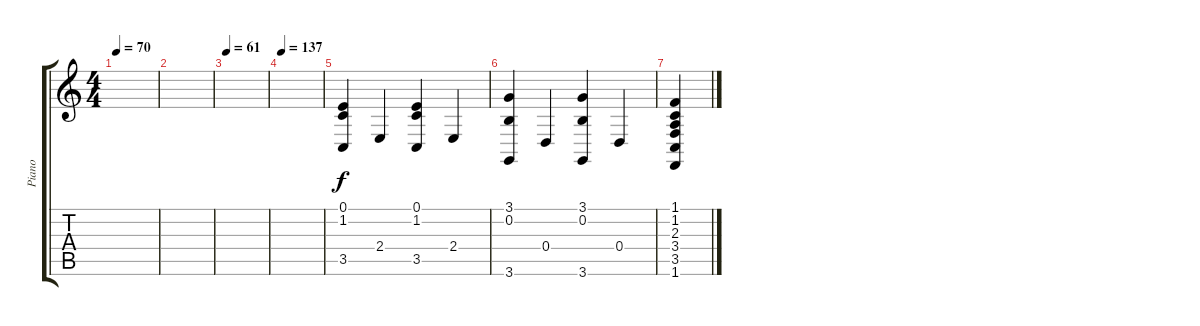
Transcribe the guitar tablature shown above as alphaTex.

\track ("Piano" "Piano") {instrument acousticgrandpiano}
\staff {score tabs}
\tuning (E4 B3 G3 D3 A2 E2) {hide}
\ts (4 4)
\tempo 70
\clef g2
\ks c
|
|
\tempo 61
|
\tempo 137
|
(0.1 1.2 3.5).4 2.4.4 (0.1 1.2 3.5).4 2.4.4 |
(3.1 0.2 3.6).4 0.4.4 (3.1 0.2 3.6).4 0.4.4 |
(1.1 1.2 2.3 3.4 3.5 1.6).4
